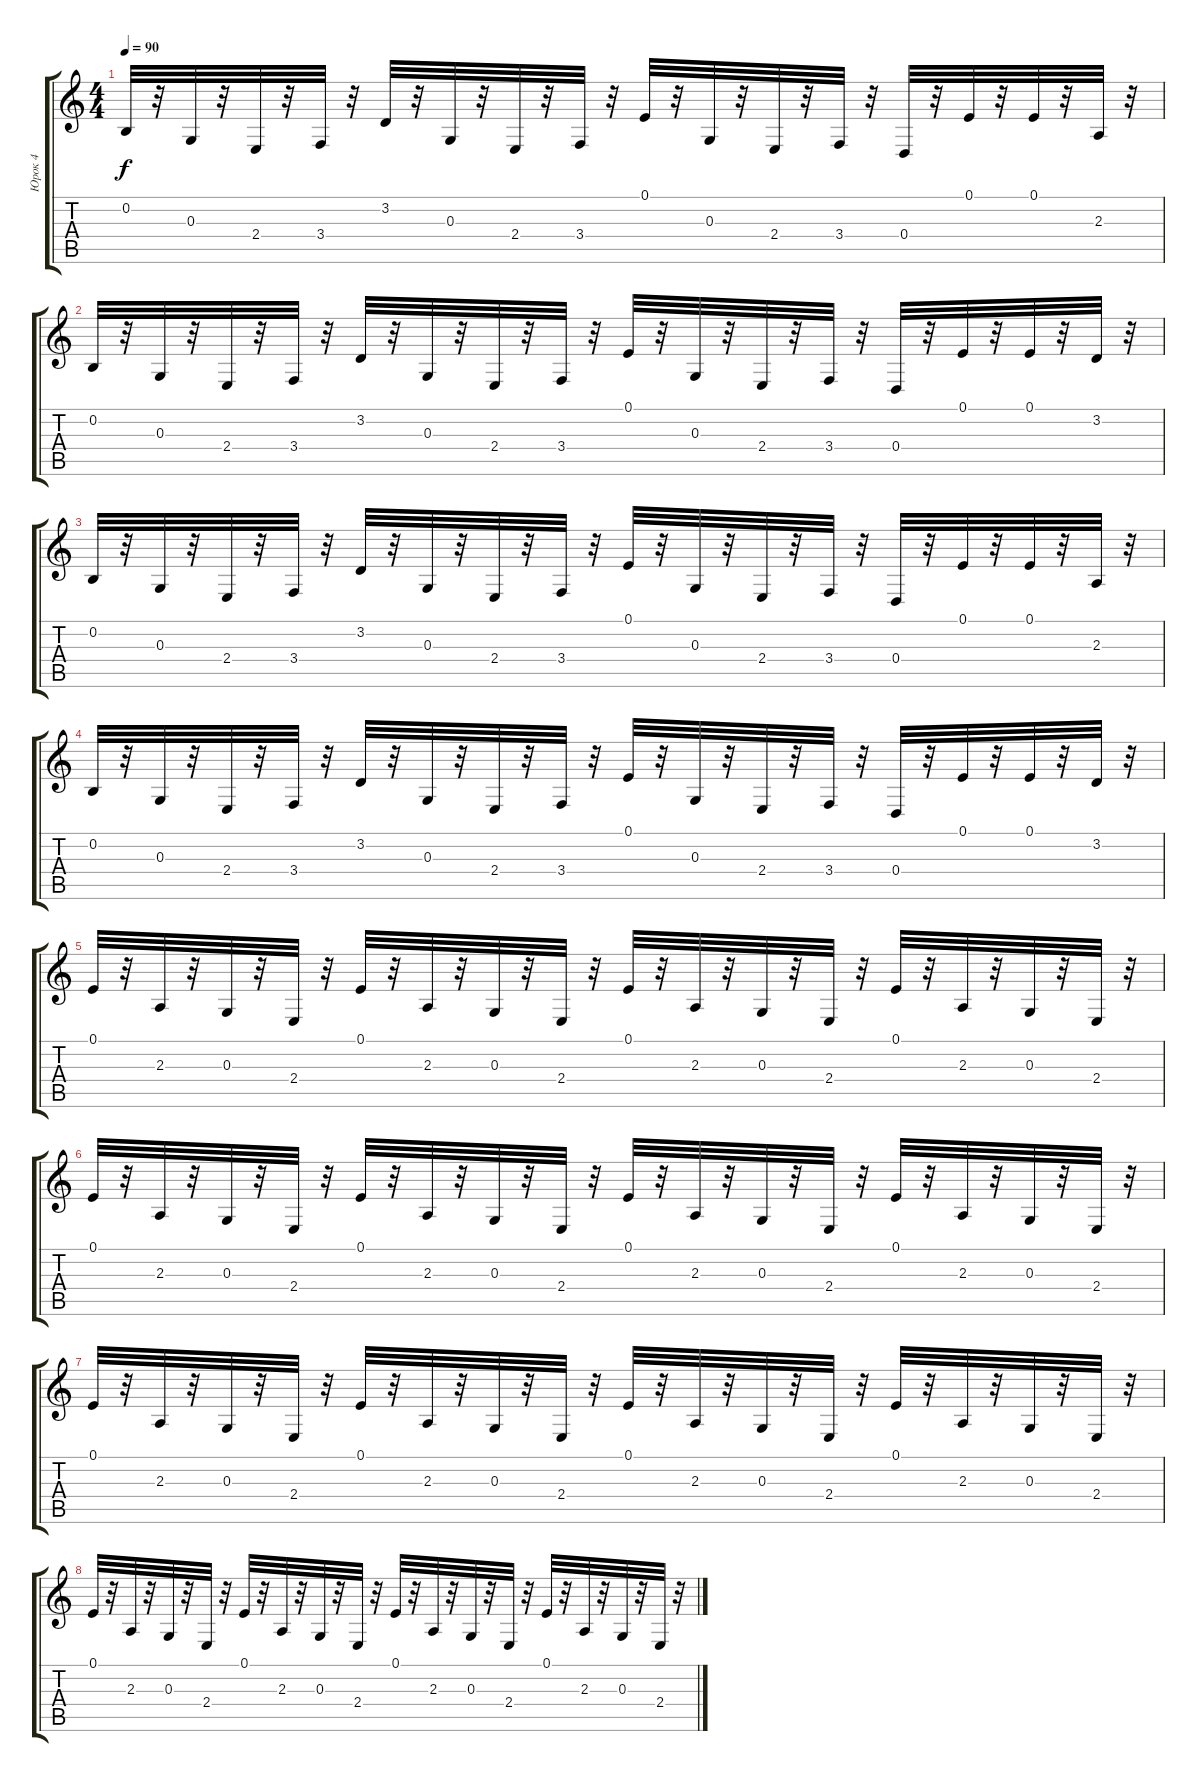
\track ("Юрок 4" "Юрок 4") {instrument lead5charang}
\staff {score tabs}
\tuning (E4 B3 G3 D3 A2 E2) {hide}
\ts (4 4)
\tempo 90
\clef g2
\ks c
0.2.32{dy f} r.32 0.3.32 r.32 2.4.32 r.32 3.4.32 r.32 3.2.32 r.32 0.3.32 r.32 2.4.32 r.32 3.4.32 r.32 0.1.32 r.32 0.3.32 r.32 2.4.32 r.32 3.4.32 r.32 0.4.32 r.32 0.1.32 r.32 0.1.32 r.32 2.3.32 r.32 |
0.2.32 r.32 0.3.32 r.32 2.4.32 r.32 3.4.32 r.32 3.2.32 r.32 0.3.32 r.32 2.4.32 r.32 3.4.32 r.32 0.1.32 r.32 0.3.32 r.32 2.4.32 r.32 3.4.32 r.32 0.4.32 r.32 0.1.32 r.32 0.1.32 r.32 3.2.32 r.32 |
0.2.32 r.32 0.3.32 r.32 2.4.32 r.32 3.4.32 r.32 3.2.32 r.32 0.3.32 r.32 2.4.32 r.32 3.4.32 r.32 0.1.32 r.32 0.3.32 r.32 2.4.32 r.32 3.4.32 r.32 0.4.32 r.32 0.1.32 r.32 0.1.32 r.32 2.3.32 r.32 |
0.2.32 r.32 0.3.32 r.32 2.4.32 r.32 3.4.32 r.32 3.2.32 r.32 0.3.32 r.32 2.4.32 r.32 3.4.32 r.32 0.1.32 r.32 0.3.32 r.32 2.4.32 r.32 3.4.32 r.32 0.4.32 r.32 0.1.32 r.32 0.1.32 r.32 3.2.32 r.32 |
0.1.32{volume 4 instrument rockorgan} r.32 2.3.32 r.32 0.3.32 r.32 2.4.32 r.32 0.1.32 r.32 2.3.32 r.32 0.3.32 r.32 2.4.32 r.32 0.1.32 r.32 2.3.32 r.32 0.3.32 r.32 2.4.32 r.32 0.1.32 r.32 2.3.32 r.32 0.3.32 r.32 2.4.32 r.32 |
0.1.32 r.32 2.3.32 r.32 0.3.32 r.32 2.4.32 r.32 0.1.32 r.32 2.3.32 r.32 0.3.32 r.32 2.4.32 r.32 0.1.32 r.32 2.3.32 r.32 0.3.32 r.32 2.4.32 r.32 0.1.32 r.32 2.3.32 r.32 0.3.32 r.32 2.4.32 r.32 |
0.1.32{volume 1} r.32 2.3.32 r.32 0.3.32 r.32 2.4.32 r.32 0.1.32 r.32 2.3.32 r.32 0.3.32 r.32 2.4.32 r.32 0.1.32 r.32 2.3.32 r.32 0.3.32 r.32 2.4.32 r.32 0.1.32 r.32 2.3.32 r.32 0.3.32 r.32 2.4.32 r.32 |
0.1.32 r.32 2.3.32 r.32 0.3.32 r.32 2.4.32 r.32 0.1.32 r.32 2.3.32 r.32 0.3.32 r.32 2.4.32 r.32 0.1.32 r.32 2.3.32 r.32 0.3.32 r.32 2.4.32 r.32 0.1.32 r.32 2.3.32 r.32 0.3.32 r.32 2.4.32 r.32
